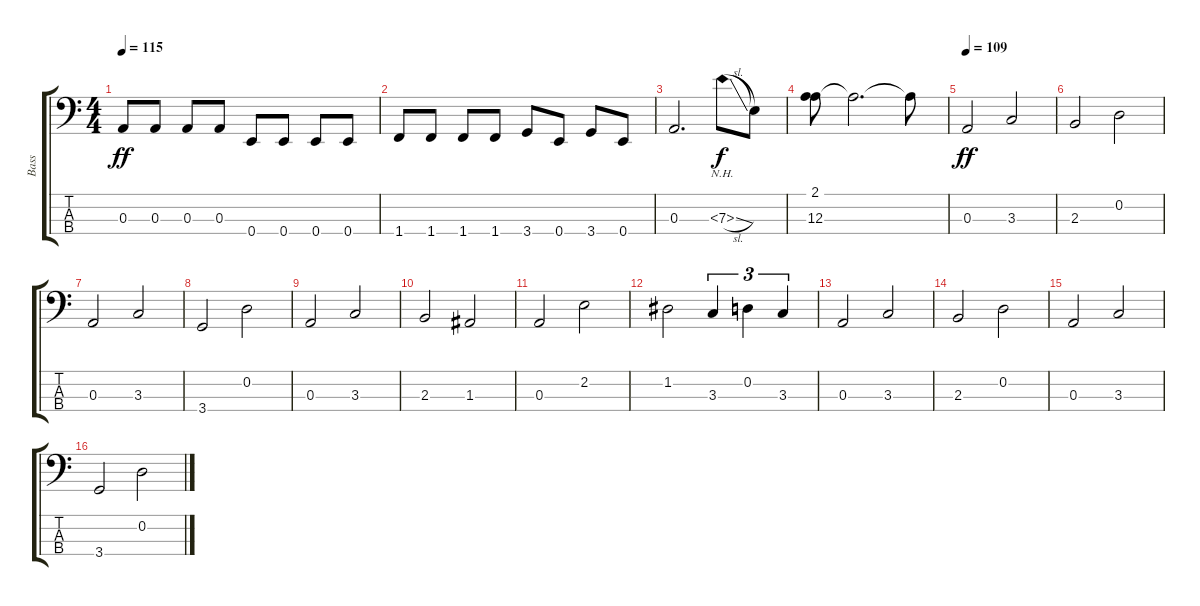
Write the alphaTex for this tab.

\track ("Bass" "Bass") {instrument electricbassfinger}
\staff {score tabs}
\tuning (G2 D2 A1 E1) {hide}
\ts (4 4)
\tempo 115
\clef f4
\ks c
0.3.8{dy ff} 0.3.8 0.3.8 0.3.8 0.4.8 0.4.8 0.4.8 0.4.8 |
1.4.8 1.4.8 1.4.8 1.4.8 3.4.8 0.4.8 3.4.8 0.4.8 |
0.3.2{d} 7.3{nh sl}.8{dy f} 7.3{t}.8 |
(2.1 12.3).8 12.3{t}.2{d} 12.3{t}.8 |
\tempo 109
0.3.2{dy ff} 3.3.2 |
2.3.2 0.2.2 |
0.3.2 3.3.2 |
3.4.2 0.2.2 |
0.3.2 3.3.2 |
2.3.2 1.3.2 |
0.3.2 2.2.2 |
1.2.2 3.3.4{tu (3 2)} 0.2.4{tu (3 2)} 3.3.4{tu (3 2)} |
0.3.2 3.3.2 |
2.3.2 0.2.2 |
0.3.2 3.3.2 |
3.4.2 0.2.2
